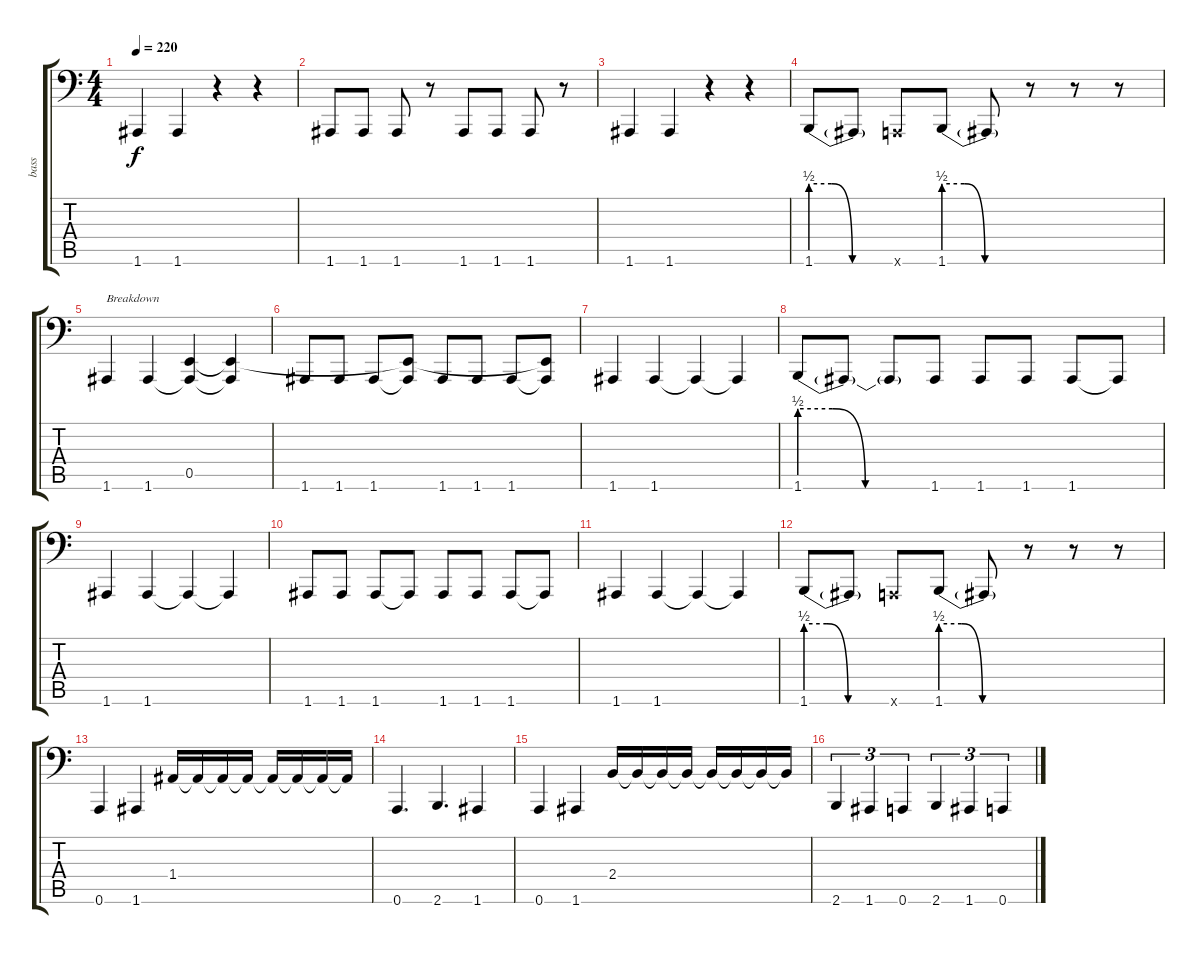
\track ("bass" "bass") {instrument electricbasspick}
\staff {score tabs}
\tuning (C3 G2 D2 A1 E1 A0) {hide}
\ts (4 4)
\tempo 220
\clef f4
\ks c
1.6.4{dy f} 1.6.4 r.4 r.4 |
1.6.8 1.6.8 1.6.8 r.8 1.6.8 1.6.8 1.6.8 r.8 |
1.6.4 1.6.4 r.4 r.4 |
1.6{be (custom 0 2 15 2 30 0 60 0)}.8 1.6{t}.8 0.6{x}.8 1.6{be (custom 0 2 15 2 30 0 60 0)}.8 1.6{t}.8 r.8 r.8 r.8 |
1.6.4{txt "Breakdown"} 1.6.4 (0.5 1.6{t}).4 (0.5{t} 1.6{t}).4 |
1.6.8 1.6.8 1.6.8 (0.5{t} 1.6{t}).8 1.6.8 1.6.8 1.6.8 (0.5{t} 1.6{t}).8 |
1.6.4 1.6.4 1.6{t}.4 1.6{t}.4 |
1.6{be (custom 0 2 15 2 30 0 60 0)}.8 1.6{t}.8 1.6{t}.8 1.6.8 1.6.8 1.6.8 1.6.8 1.6{t}.8 |
1.6.4 1.6.4 1.6{t}.4 1.6{t}.4 |
1.6.8 1.6.8 1.6.8 1.6{t}.8 1.6.8 1.6.8 1.6.8 1.6{t}.8 |
1.6.4 1.6.4 1.6{t}.4 1.6{t}.4 |
1.6{be (custom 0 2 15 2 30 0 60 0)}.8 1.6{t}.8 0.6{x}.8 1.6{be (custom 0 2 15 2 30 0 60 0)}.8 1.6{t}.8 r.8 r.8 r.8 |
0.6.4 1.6.4 1.4.16 1.4{t}.16 1.4{t}.16 1.4{t}.16 1.4{t}.16 1.4{t}.16 1.4{t}.16 1.4{t}.16 |
0.6.4{d} 2.6.4{d} 1.6.4 |
0.6.4 1.6.4 2.4.16 2.4{t}.16 2.4{t}.16 2.4{t}.16 2.4{t}.16 2.4{t}.16 2.4{t}.16 2.4{t}.16 |
2.6.4{tu (3 2)} 1.6.4{tu (3 2)} 0.6.4{tu (3 2)} 2.6.4{tu (3 2)} 1.6.4{tu (3 2)} 0.6.4{tu (3 2)}
